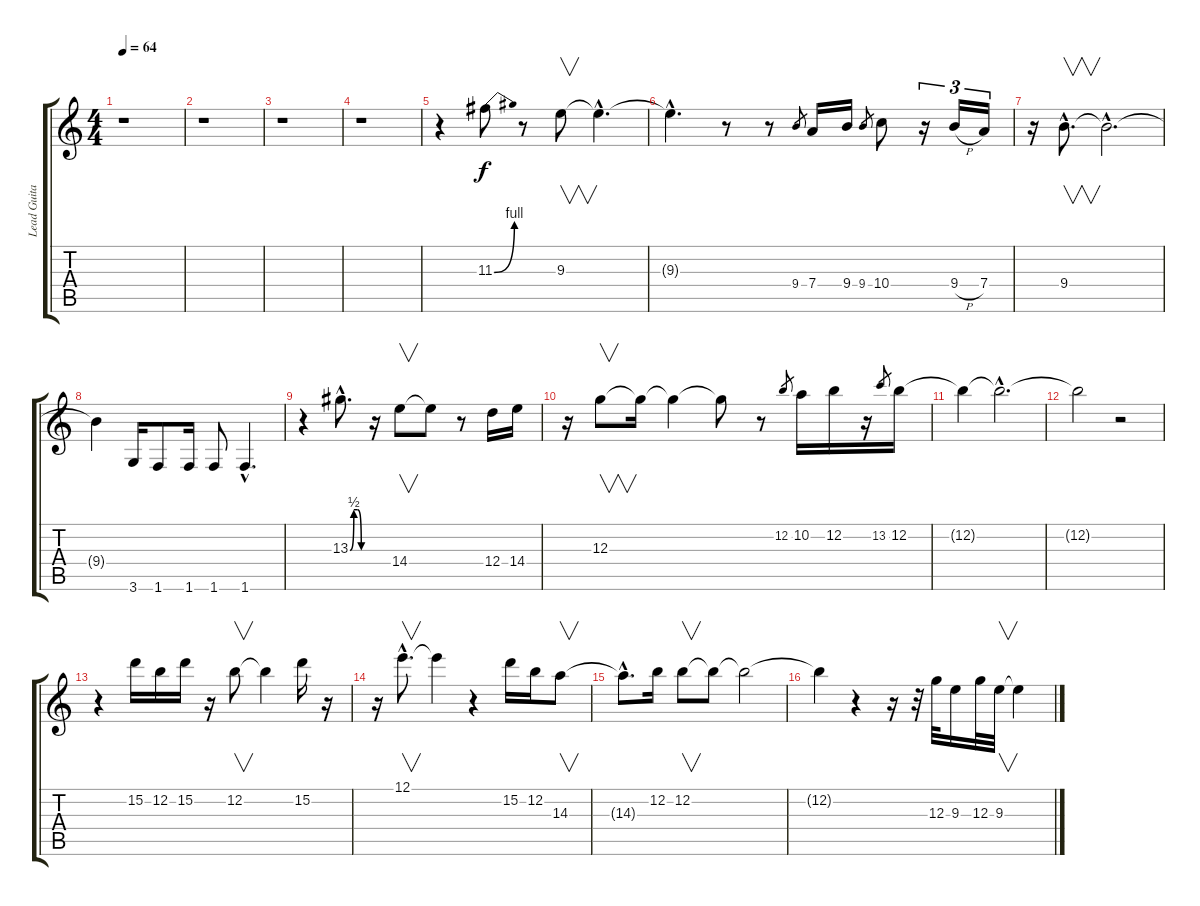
\track ("Lead Guitar" "Lead Guita") {instrument overdrivenguitar}
\staff {score tabs}
\tuning (E4 B3 G3 D3 A2 E2) {hide}
\ts (4 4)
\tempo 64
\clef g2
\ks c
r.1{dy f instrument overdrivenguitar} |
r.1 |
r.1 |
r.1 |
r.4 11.3{be (bend 0 0 60 4)}.8 r.8 9.3.8{v} 9.3{hac t}.4{d} |
9.3{hac t}.4{d} r.8 r.8 9.4.8{gr} 7.4.16 9.4.16 9.4.8{gr} 10.4.8 r.16{tu (3 2)} 9.4{h}.16{tu (3 2)} 7.4.16{tu (3 2)} |
r.16 9.4{hac}.8{v d} 9.4{hac t}.2{d} |
9.4{t}.4 3.6.16 1.6.8 1.6.16 1.6.8 1.6{hac}.4{d} |
r.4 13.3{be (custom 0 0 15 2 30 2 45 0 60 0) hac}.8{d} r.16 14.4.8{v} 14.4{t}.8 r.8 12.4.16 14.4.16 |
r.16 12.3.8{v} 12.3{t}.16 12.3{t}.4 12.3{t}.8 r.8 12.2.8{gr} 10.2.16 12.2.16 r.16 13.2.8{gr} 12.2.16 |
12.2{t}.4 12.2{hac t}.2{d} |
12.2{t}.2 r.2 |
r.4 15.2.16 12.2.16 15.2.16 r.16 12.2.8{v} 12.2{t}.4 15.2.16 r.16 |
r.16 12.1{hac}.8{v d} 12.1{t}.4 r.4 15.2.16 12.2.16 14.3.8{v} |
14.3{hac t}.8{d} 12.2.16 12.2.8{v} 12.2{t}.8 12.2{t}.2 |
12.2{t}.4 r.4 r.16 r.32 12.3.32 9.3.16 12.3.32 9.3.32{v} 9.3{t}.4
